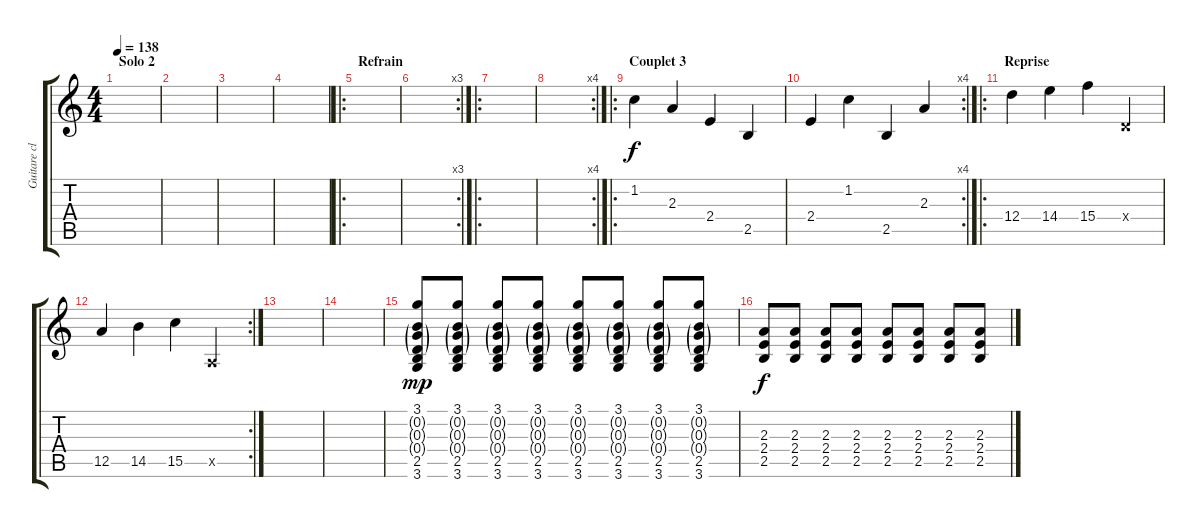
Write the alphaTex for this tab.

\track ("Guitare claire 2" "Guitare cl") {instrument electricguitarclean}
\staff {score tabs}
\tuning (E4 B3 G3 D3 A2 E2) {hide}
\ts (4 4)
\section ("" "Solo 2")
\tempo 138
\clef g2
\ks c
|
|
|
|
\ro
\section ("" "Refrain")
|
\rc 3
|
\ro
|
\rc 4
|
\ro
\section ("" "Couplet 3")
1.2.4 2.3.4 2.4.4 2.5.4 |
\rc 4
2.4.4 1.2.4 2.5.4 2.3.4 |
\ro
\section ("" "Reprise")
12.4.4 14.4.4 15.4.4 0.4{x}.4 |
\rc 2
12.5.4 14.5.4 15.5.4 0.5{x}.4 |
|
|
(3.1 0.2{g} 0.3{g} 0.4{g} 2.5 3.6).8{dy mp} (3.1 0.2{g} 0.3{g} 0.4{g} 2.5 3.6).8 (3.1 0.2{g} 0.3{g} 0.4{g} 2.5 3.6).8 (3.1 0.2{g} 0.3{g} 0.4{g} 2.5 3.6).8 (3.1 0.2{g} 0.3{g} 0.4{g} 2.5 3.6).8 (3.1 0.2{g} 0.3{g} 0.4{g} 2.5 3.6).8 (3.1 0.2{g} 0.3{g} 0.4{g} 2.5 3.6).8 (3.1 0.2{g} 0.3{g} 0.4{g} 2.5 3.6).8 |
(2.3 2.4 2.5).8{dy f} (2.3 2.4 2.5).8 (2.3 2.4 2.5).8 (2.3 2.4 2.5).8 (2.3 2.4 2.5).8 (2.3 2.4 2.5).8 (2.3 2.4 2.5).8 (2.3 2.4 2.5).8
